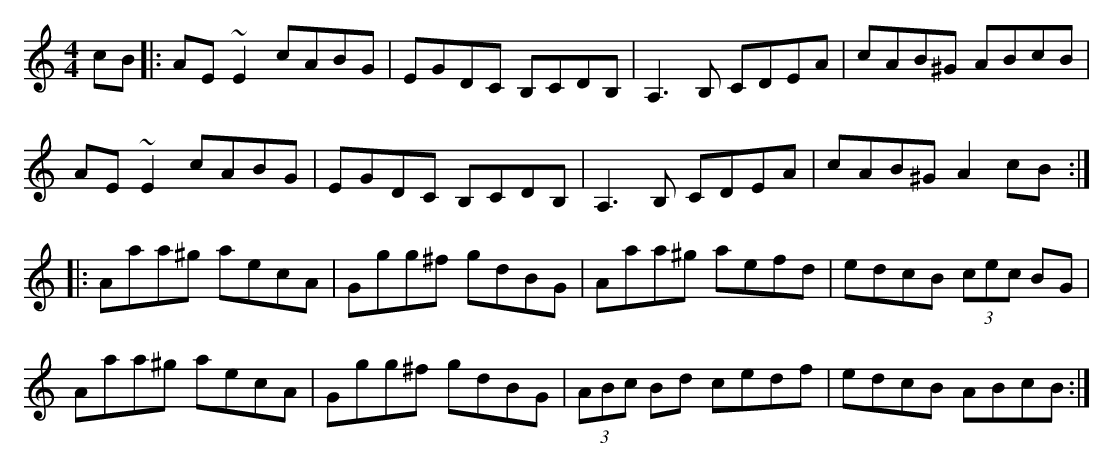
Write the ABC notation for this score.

X:1
M:4/4
K:Amin
cB|:AE ~E2 cABG|EGDC B,CDB,|A,3B, CDEA|cAB^G ABcB|
AE ~E2 cABG|EGDC B,CDB,|A,3B, CDEA|cAB^G A2cB:|
|:Aaa^g aecA|Ggg^f gdBG|Aaa^g aefd|edcB (3cec BG|
Aaa^g aecA|Ggg^f gdBG|(3ABc Bd cedf|edcB ABcB:|
